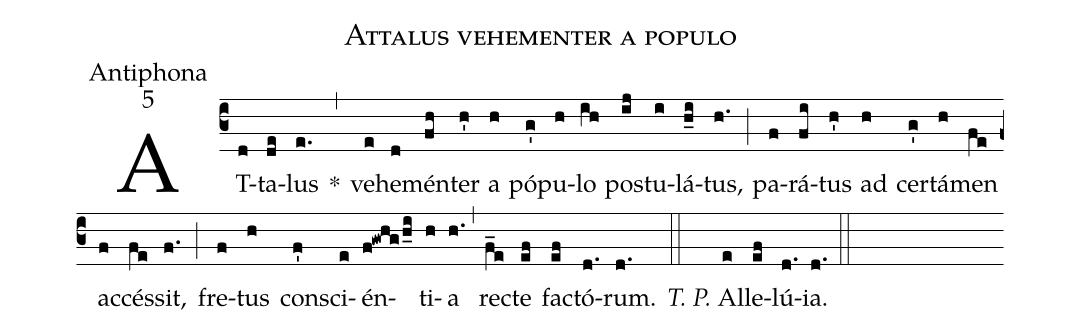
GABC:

name:Attalus vehementer a populo;
office-part:Antiphona;
mode:5;
%%
(c3)AT(d)ta(de)lus(e.) *(,) ve(e)he(d)mén(fh)ter(h') a(h) pó(g')pu(h)lo(ih) pos(ij)tu(i)lá(h_i)tus,(h.) (;) pa(f)rá(fi)tus(h') ad(h) cer(g')tá(h)men(fe) ac(f)cés(fe)sit,(f.) (;) fre(f)tus(h) con(f')sci(e)én(f!gwhg/h_i)ti(h)a(h.) (,) rec(f_e)te(ef) fac(ef)tó(d.)rum.(d.) (::) <i>T. P.</i> Al(e)le(ef)lú(d.)ia.(d.) (::)
